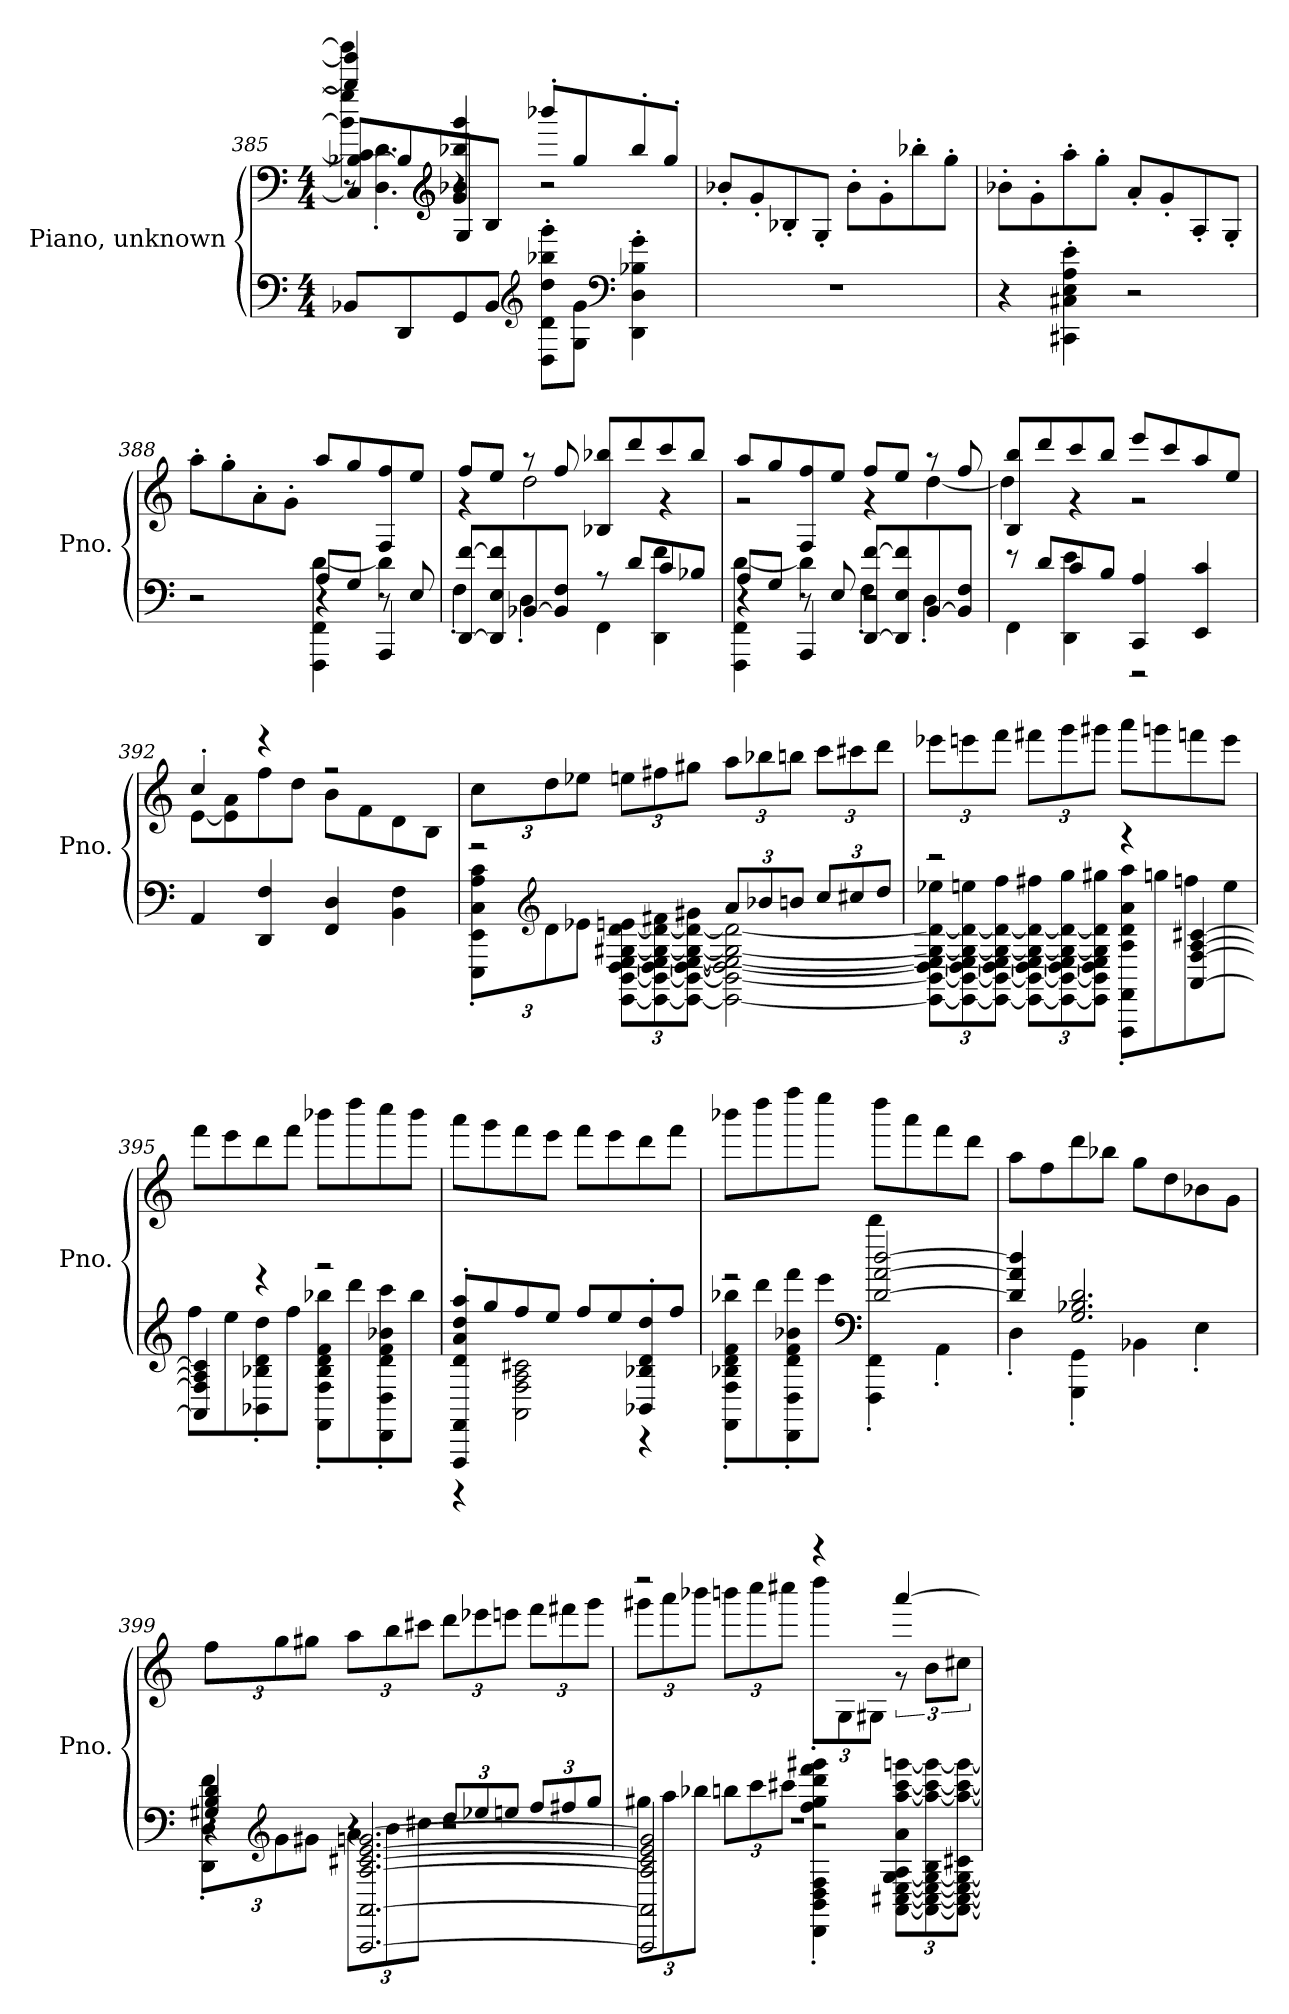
**kern	**kern
*part1	*part1
*staff2	*staff1
*I"Piano, unknown	*
*I'Pno.	*
!!LO:LB:g=z
*clefF4	*clefF4
*k[]	*k[]
*M4/4	*M4/4
=385	=385
*	*^
*	*	*^
*	*	*	*^
8BB-X/L	4bb-/] 4ggg/]	4b-\] 4gg\] 4bbb-\]	8C#/] [8B-X/ 8c#/]L	8r
8DD/	.	.	8B-/]	4.D\' 4.d\'
*	*clefG2	*	*	*
8GG/	4g/ 4b-X/ 4bb-X/ 4ggg/	4r	8G/	.
8BB-/J	.	.	8B-/J	.
*clefG2	*	*	*	*
8D\' 8d\' 8dd\' 8bb-X\' 8ggg\'L	2r	2r	8bbb-X'/L	2r
8G\ 8g\J	.	.	8gg/	.
*clefF4	*	*	*	*
4DD\' 4D\' 4B-X\' 4g\'	.	.	8bb-'/	.
.	.	.	8gg'/J	.
*	*v	*v	*v	*v
=386	=386
1r	8b-X'/L
.	8g'/
.	8B-X'/
.	8G'/J
.	8b-'\L
.	8g'\
.	8bb-X'\
.	8gg'\J
=387	=387
4r	8b-X'\L
.	8g'\
4CC#X\' 4C#X\' 4E\' 4A\' 4e\'	8aa'\
.	8gg'\J
2r	8a'/L
.	8g'/
.	8A'/
.	8G'/J
!!LO:LB:g=z
=388	=388
*^	*
*	*^	*
2r	2r	2r	8aa'\L
.	.	.	8gg'\
.	.	.	8a'\
.	.	.	8g'\J
8A/L	4FFF\ 4FF\ [4d\	4r	8aa/L
8G/J	.	.	8gg/
8r	4d\]	4AAA/	8F/ 8ff/
8E/	.	.	8ee/J
*	*v	*v	*
=389	=389	=389
*	*	*^
[8DD/ [8f/L	4F'\	8ff/L	4r
8DD/] 8E/ 8f/]	.	8ee/J	.
[8BB-X/	4D'\	8r	2dd\
8BB-/] 8F/J	.	8ff/	.
8r	4FF\	8B-X/ 8bb-X/L	.
8d/L	.	8ddd/	.
8c/	4DD\ 4f\	8ccc/	4r
8B-X/J	.	8bb-/J	.
=390	=390	=390	=390
*	*^	*	*
8A/L	4FFF\ 4FF\ [4d\	4r	8aa/L	2r
8G/J	.	.	8gg/	.
8r	4d\]	4AAA/	8F/ 8ff/	.
8E/	.	.	8ee/J	.
[8DD/ [8f/L	4F'\	2r	8ff/L	4r
8DD/] 8E/ 8f/]	.	.	8ee/J	.
[8BB/	4D'\	.	8r	[4dd\
8BB/] 8F/J	.	.	8ff/	.
*	*v	*v	*	*
!!LO:PB:g=z	!!
=391	=391	=391	=391
8r	4FF\	8B/ 8bb/L	4dd\]
8d/L	.	8ddd/	.
8c/	4DD\ 4e\	8ccc/	4r
8B/J	.	8bb/J	.
4CC/ 4A/	2r	8eee/L	2r
.	.	8ccc/	.
4EE/ 4c/	.	8aa/	.
.	.	8ee/J	.
*v	*v	*	*
=392	=392	=392
4AA/	4cc'/	[8e\L
.	.	8e\] 8a\
4DD/ 4F/	4r	8ff\
.	.	8dd\J
4FF/ 4D/	2r	8b\L
.	.	8f\
4BB\ 4F\	.	8d\
.	.	8B\J
*	*v	*v
=393	=393
*^	*
*	*Xbrackettup	*Xbrackettup
2r	12EEE\' 12EE\' 12C\' 12A\' 12c\'L	12cc\L
*clefG2	*	*
.	12d\	12dd\
.	12e-X\J	12ee-X\J
.	[12EE\ [12BB\ [12D\ [12E\ [12G#X\ [12d\ 12en\L	12een\L
.	12EE\_ 12BB\_ 12D\_ 12E\_ 12G#\_ 12d\_ 12f#X\	12ff#X\
.	12EE\_ 12BB\_ 12D\_ 12E\_ 12G#\_ 12d\_ 12g#X\J	12gg#X\J
12a/L	2EE\_ 2BB\_ 2D\_ 2E\_ 2G#\_ 2d\_	12aa\L
12b-X/	.	12bb-X\
12bn/J	.	12bbn\J
12cc/L	.	12ccc\L
12cc#X/	.	12ccc#X\
12dd/J	.	12ddd\J
!!LO:LB:g=z
=394	=394	=394
2r	12EE\_ 12BB\_ 12D\_ 12E\_ 12G#\_ 12d\_ 12ee-X\L	12eee-X\L
.	12EE\_ 12BB\_ 12D\_ 12E\_ 12G#\_ 12d\_ 12een\	12eeen\
.	12EE\_ 12BB\_ 12D\_ 12E\_ 12G#\_ 12d\_ 12ff\J	12fff\J
.	12EE\_ 12BB\_ 12D\_ 12E\_ 12G#\_ 12d\_ 12ff#X\L	12fff#X\L
.	12EE\_ 12BB\_ 12D\_ 12E\_ 12G#\_ 12d\_ 12gg\	12ggg\
.	12EE\] 12BB\] 12D\] 12E\] 12G#\] 12d\] 12gg#X\J	12ggg#X\J
4r	8FFF\' 8FF\' 8A\' 8d\' 8a\' 8aa\'L	8aaa\L
.	8ggn\	8gggn\
[4AA/ [4F/ [4A/ [4c#X/	8ffn\	8fffn\
.	8ee\J	8eee\J
=395	=395	=395
4AA/] 4F/] 4A/] 4c#/]	8ff\L	8fff\L
.	8ee\	8eee\
4r	8BB-X\' 8B-X\' 8d\' 8dd\'	8ddd\
.	8ff\J	8fff\J
2r	8FF\' 8F\' 8B-\' 8d\' 8f\' 8bb-X\'L	8bbb-X\L
.	8ddd\	8dddd\
.	8DD\' 8D\' 8d\' 8f\' 8b-X\' 8ccc\'	8cccc\
.	8bb-\J	8bbb-\J
=396	=396	=396
8FFF/' 8FF/' 8d/' 8a/' 8dd/' 8aa/'L	4r	8aaa\L
8gg/	.	8ggg\
8ff/	2AA\ 2F\ 2A\ 2c#X\	8fff\
8ee/J	.	8eee\J
8ff/L	.	8fff\L
8ee/	.	8eee\
8BB-X/' 8B-X/' 8d/' 8dd/'	4r	8ddd\
8ff/J	.	8fff\J
!!LO:LB:g=z
=397	=397	=397
2r	8FF\' 8F\' 8B-X\' 8d\' 8f\' 8bb-X\'L	8bbb-X\L
.	8ddd\	8dddd\
.	8DD\' 8D\' 8d\' 8f\' 8b-X\' 8fff\'	8ffff\
.	8eee\J	8eeee\J
*clefF4	*	*
[2d/ [2a/ [2dd/	4FFF\' 4FF\' 4ddd\'	8dddd\L
.	.	8aaa\
.	4AA'\	8fff\
.	.	8ddd\J
=398	=398	=398
4d/] 4a/] 4dd/]	4D'\	8aa\L
.	.	8ff\
2.G/ 2.B-X/ 2.d/	4GGG\' 4GG\'	8ddd\
.	.	8bb-X\J
.	4BB-X\	8gg\L
.	.	8dd\
.	4E'\	8b-X\
.	.	8g\J
!!LO:LB:g=z
=399	=399	=399
*	*^	*
4G#X/ 4B/ 4d/	12DD\' 12D\' 12f\'L	4r	12ff\L
*clefG2	*	*	*
.	12g\	.	12gg\
.	12g#X\J	.	12gg#X\J
4r	12a\L	[2.AAA/ [2.AA/ [2.A/ [2.c#X/ [2.e/ [2.gn/	12aa\L
.	12b\	.	12bb\
.	12cc#X\J	.	12ccc#X\J
12dd/L	2r	.	12ddd\L
12ee-X/	.	.	12eee-X\
12een/J	.	.	12eeen\J
12ff/L	.	.	12fff\L
12ff#X/	.	.	12fff#X\
12gg/J	.	.	12ggg\J
=400	=400	=400	=400
*	*	*	*^
1r	12gg#X\L	2AAA/] 2AA/] 2A/] 2c#/] 2e/] 2g/]	2r	12ggg#X\L
.	12aa\	.	.	12aaa\
.	12bb-X\J	.	.	12bbb-X\J
.	12bbn\L	.	.	12bbbn\L
.	12ccc\	.	.	12cccc\
.	12ccc#X\J	.	.	12cccc#X\J
.	4DD\' 4BB\' 4D\' 4F\' 4ff\' 4gg#\' 4ddd\' 4fff\' 4ggg#X\'	2r	4r	12dddd'\L
.	.	.	.	12G\
.	.	.	.	12G#X\J
*	*	*	*	*brackettup
.	[12AA\ [12C#X\ [12E\ [12G\ 12A\ 12a\ [12aa\ [12ccc#\ [12gggn\L	.	[4aaa/	12r
.	12AA\_ 12C#\_ 12E\_ 12G\_ 12B\ 12aa\_ 12ccc#\_ 12ggg\_	.	.	12b\L
.	12AA\_ 12C#\_ 12E\_ 12G\_ 12c#X\ 12aa\_ 12ccc#\_ 12ggg\_J	.	.	12cc#X\J
*v	*v	*v	*	*
*	*v	*v
=	=
*-	*-
